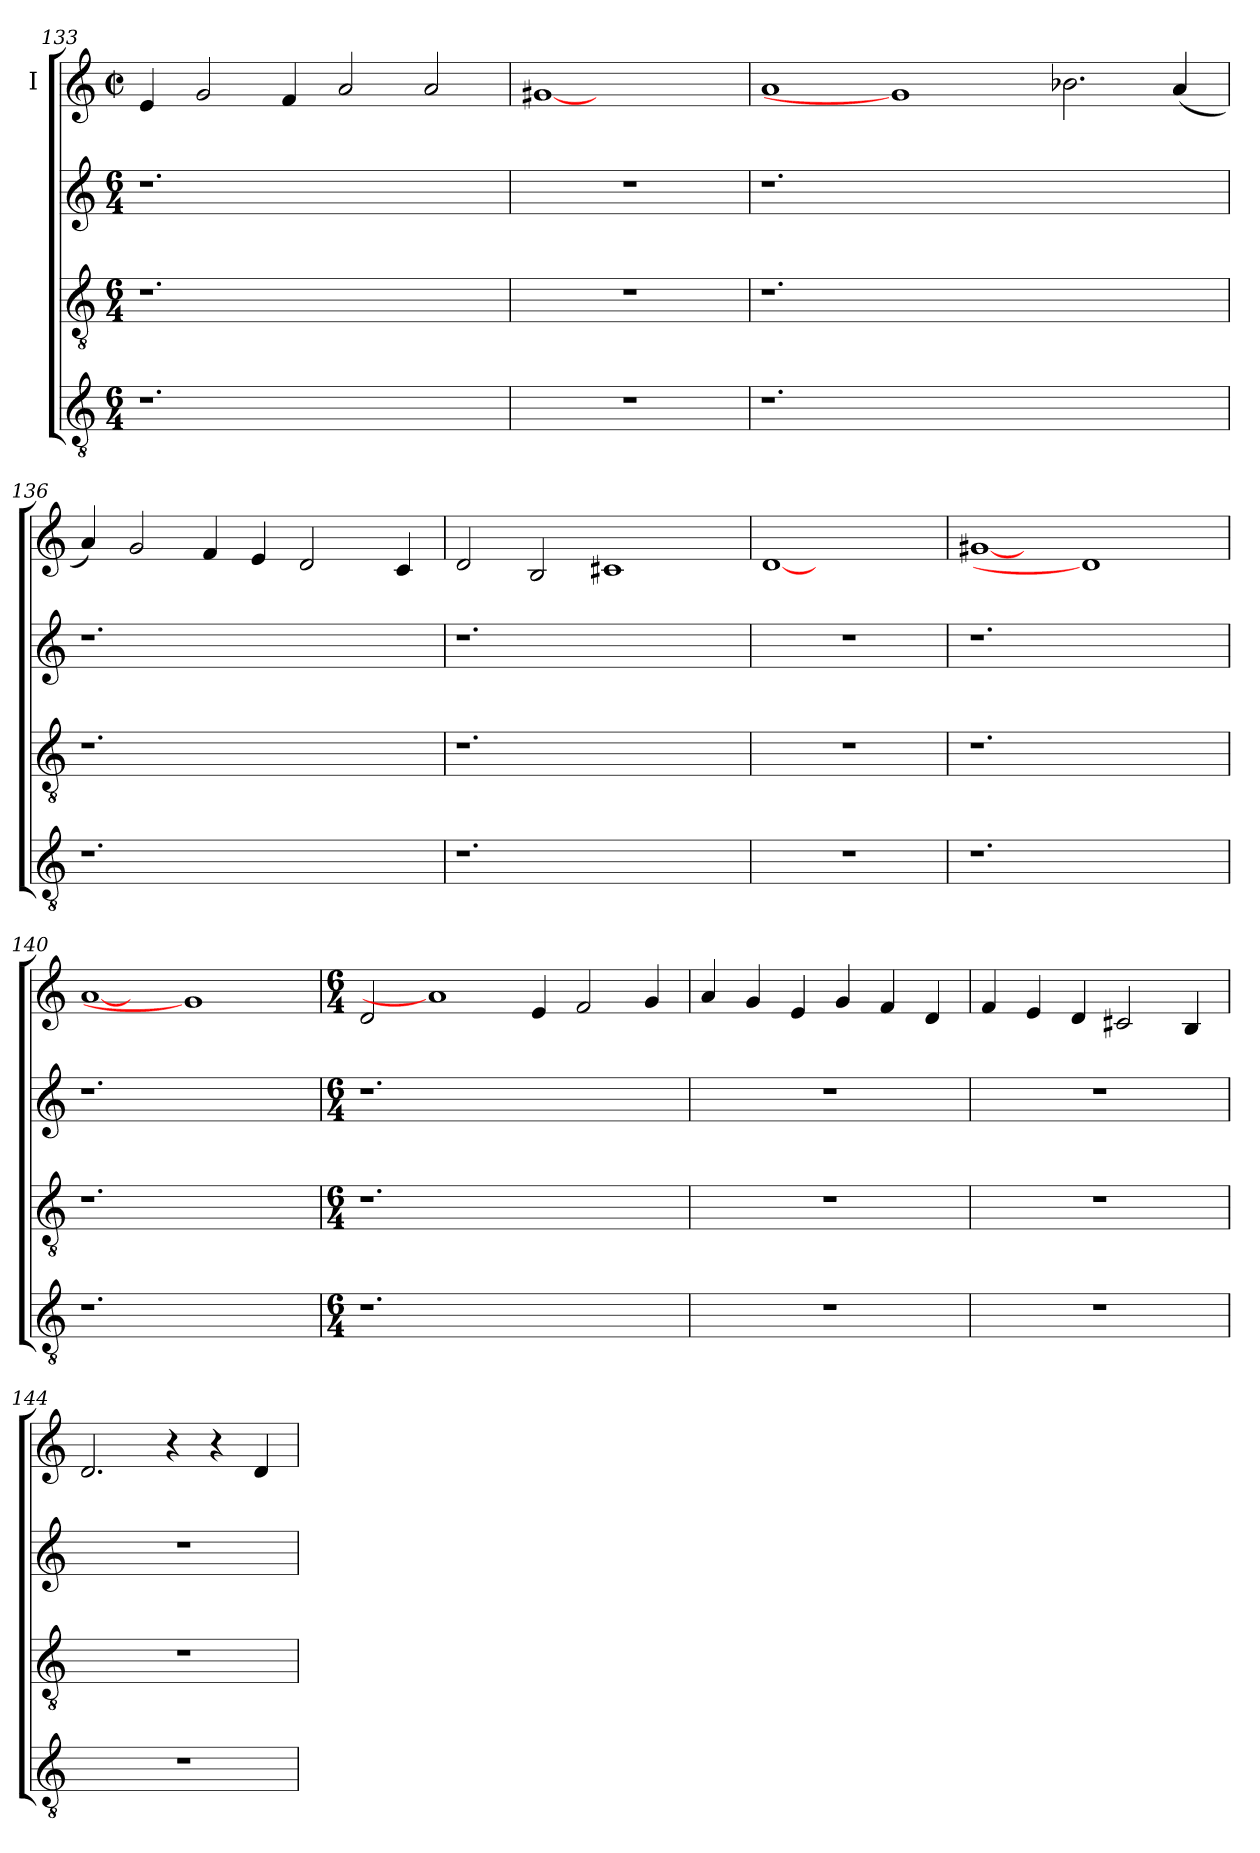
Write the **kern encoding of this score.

**kern	**kern	**kern	**kern
*part4	*part3	*part2	*part1
*staff4	*staff3	*staff2	*staff1
*	*	*	*I"I
*clefGv2	*clefGv2	*clefG2	*clefG2
*k[]	*k[]	*k[]	*k[]
*C:	*C:	*C:	*C:
*M6/4	*M6/4	*M6/4	*M2/2
*	*	*	*met(c|)
=133	=133	=133	=133
1.r	1.r	1.r	4e/
.	.	.	2g/
.	.	.	4f/
.	.	.	2a/
2ryy	2ryy	2ryy	2a/
=134	=134	=134	=134
1.r	1.r	1.r	[1g#
.	.	.	2ryy
=135	=135	=135	=135
1.r	1.r	1.r	1a
.	.	.	1g#]
1.ryy	1.ryy	1.ryy	.
.	.	.	2.b-\
.	.	.	(<4a/
!!LO:LB:g=z
=136	=136	=136	=136
1.r	1.r	1.r	4a/)
.	.	.	2g/
.	.	.	4f/
.	.	.	4e/
.	.	.	2d/
2ryy	2ryy	2ryy	.
.	.	.	4c/
=137	=137	=137	=137
1.r	1.r	1.r	2d/
.	.	.	2B/
.	.	.	1c#
2ryy	2ryy	2ryy	.
=138	=138	=138	=138
1.r	1.r	1.r	[1d
.	.	.	2ryy
=139	=139	=139	=139
1.r	1.r	1.r	[1g#
.	.	.	1d]
2ryy	2ryy	2ryy	.
=140	=140	=140	=140
1.r	1.r	1.r	[1a
.	.	.	1g#]
2ryy	2ryy	2ryy	.
!!LO:LB:g=z
=141	=141	=141	=141
*M6/4	*M6/4	*M6/4	*M6/4
1.r	1.r	1.r	2d/
.	.	.	1a]
1ryy	1ryy	1ryy	4e/
.	.	.	2f/
.	.	.	4g/
=142	=142	=142	=142
1.r	1.r	1.r	4a/
.	.	.	4g/
.	.	.	4e/
.	.	.	4g/
.	.	.	4f/
.	.	.	4d/
=143	=143	=143	=143
1.r	1.r	1.r	4f/
.	.	.	4e/
.	.	.	4d/
.	.	.	2c#/
.	.	.	4B/
=144	=144	=144	=144
1.r	1.r	1.r	2.d/
.	.	.	4r
.	.	.	4r
.	.	.	4d/
=	=	=	=
*-	*-	*-	*-
